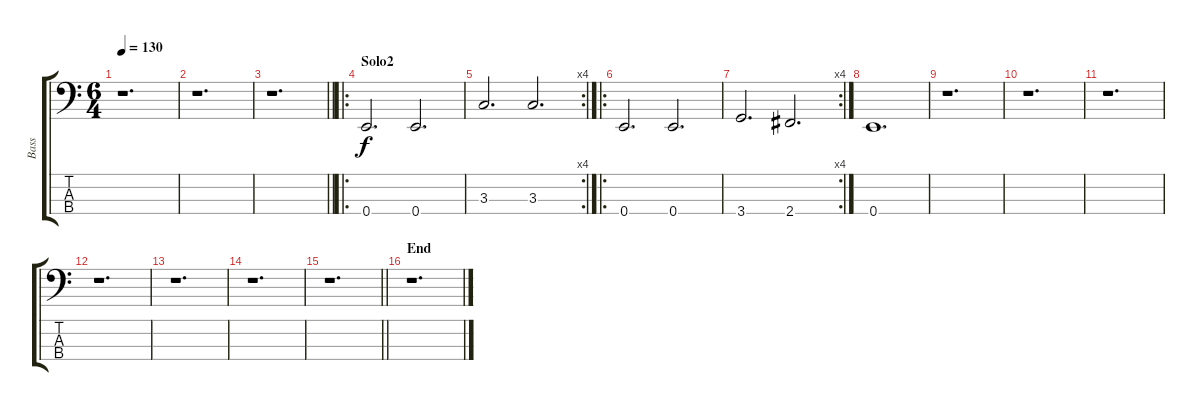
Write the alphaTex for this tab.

\track ("Bass" "Bass") {instrument electricbassfinger}
\staff {score tabs}
\tuning (G2 D2 A1 E1) {hide}
\ts (6 4)
\tempo 130
\clef f4
\ks c
r.1{d dy f} |
r.1{d} |
\barLineRight lightlight
r.1{d} |
\ro
\section ("" "Solo2")
0.4.2{d} 0.4.2{d} |
\rc 4
3.3.2{d} 3.3.2{d} |
\ro
0.4.2{d} 0.4.2{d} |
\rc 4
3.4.2{d} 2.4.2{d} |
0.4.1{d} |
r.1{d} |
r.1{d} |
r.1{d} |
r.1{d} |
r.1{d} |
r.1{d} |
\barLineRight lightlight
r.1{d} |
\section ("" "End")
r.1{d}
